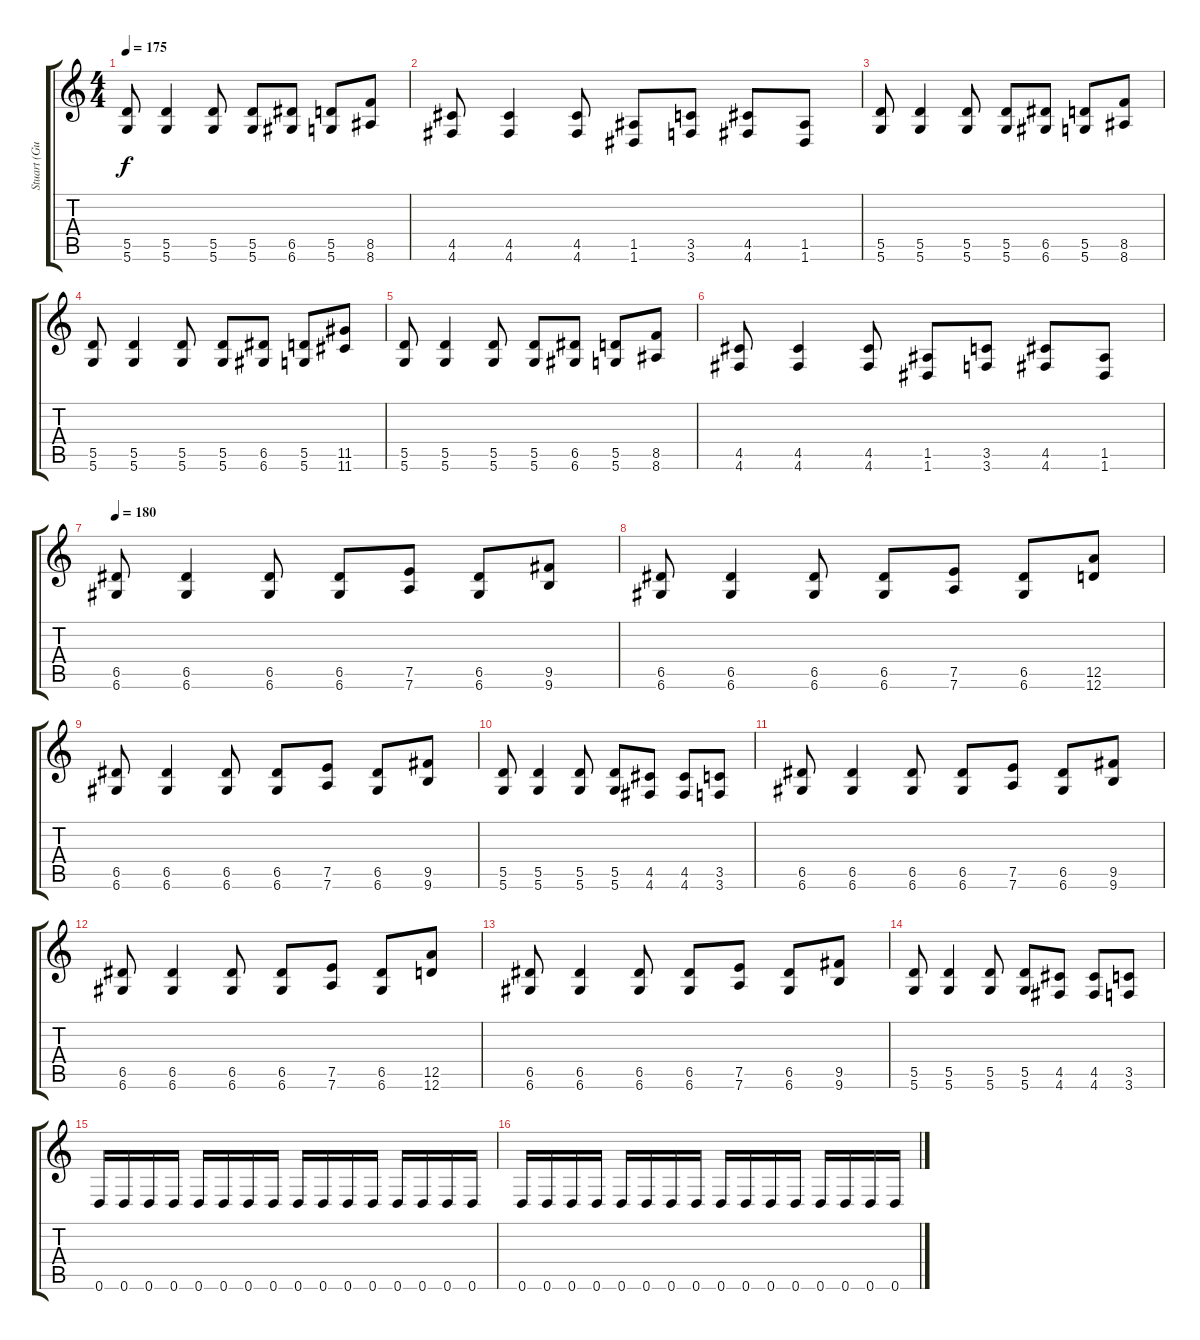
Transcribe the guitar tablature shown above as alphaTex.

\track ("Stuart (Guitar)" "Stuart (Gu") {instrument distortionguitar}
\staff {score tabs}
\tuning (E4 B3 G3 D3 A2 D2) {hide}
\ts (4 4)
\tempo 175
\clef g2
\ks c
(5.5 5.6).8{dy f} (5.5 5.6).4 (5.5 5.6).8 (5.5 5.6).8 (6.5 6.6).8 (5.5 5.6).8 (8.5 8.6).8 |
(4.5 4.6).8 (4.5 4.6).4 (4.5 4.6).8 (1.5 1.6).8 (3.5 3.6).8 (4.5 4.6).8 (1.5 1.6).8 |
(5.5 5.6).8 (5.5 5.6).4 (5.5 5.6).8 (5.5 5.6).8 (6.5 6.6).8 (5.5 5.6).8 (8.5 8.6).8 |
(5.5 5.6).8 (5.5 5.6).4 (5.5 5.6).8 (5.5 5.6).8 (6.5 6.6).8 (5.5 5.6).8 (11.5 11.6).8 |
(5.5 5.6).8 (5.5 5.6).4 (5.5 5.6).8 (5.5 5.6).8 (6.5 6.6).8 (5.5 5.6).8 (8.5 8.6).8 |
(4.5 4.6).8 (4.5 4.6).4 (4.5 4.6).8 (1.5 1.6).8 (3.5 3.6).8 (4.5 4.6).8 (1.5 1.6).8 |
\tempo 180
(6.5 6.6).8 (6.5 6.6).4 (6.5 6.6).8 (6.5 6.6).8 (7.5 7.6).8 (6.5 6.6).8 (9.5 9.6).8 |
(6.5 6.6).8 (6.5 6.6).4 (6.5 6.6).8 (6.5 6.6).8 (7.5 7.6).8 (6.5 6.6).8 (12.5 12.6).8 |
(6.5 6.6).8 (6.5 6.6).4 (6.5 6.6).8 (6.5 6.6).8 (7.5 7.6).8 (6.5 6.6).8 (9.5 9.6).8 |
(5.5 5.6).8 (5.5 5.6).4 (5.5 5.6).8 (5.5 5.6).8 (4.5 4.6).8 (4.5 4.6).8 (3.5 3.6).8 |
(6.5 6.6).8 (6.5 6.6).4 (6.5 6.6).8 (6.5 6.6).8 (7.5 7.6).8 (6.5 6.6).8 (9.5 9.6).8 |
(6.5 6.6).8 (6.5 6.6).4 (6.5 6.6).8 (6.5 6.6).8 (7.5 7.6).8 (6.5 6.6).8 (12.5 12.6).8 |
(6.5 6.6).8 (6.5 6.6).4 (6.5 6.6).8 (6.5 6.6).8 (7.5 7.6).8 (6.5 6.6).8 (9.5 9.6).8 |
(5.5 5.6).8 (5.5 5.6).4 (5.5 5.6).8 (5.5 5.6).8 (4.5 4.6).8 (4.5 4.6).8 (3.5 3.6).8 |
0.6.16 0.6.16 0.6.16 0.6.16 0.6.16 0.6.16 0.6.16 0.6.16 0.6.16 0.6.16 0.6.16 0.6.16 0.6.16 0.6.16 0.6.16 0.6.16 |
0.6.16 0.6.16 0.6.16 0.6.16 0.6.16 0.6.16 0.6.16 0.6.16 0.6.16 0.6.16 0.6.16 0.6.16 0.6.16 0.6.16 0.6.16 0.6.16
